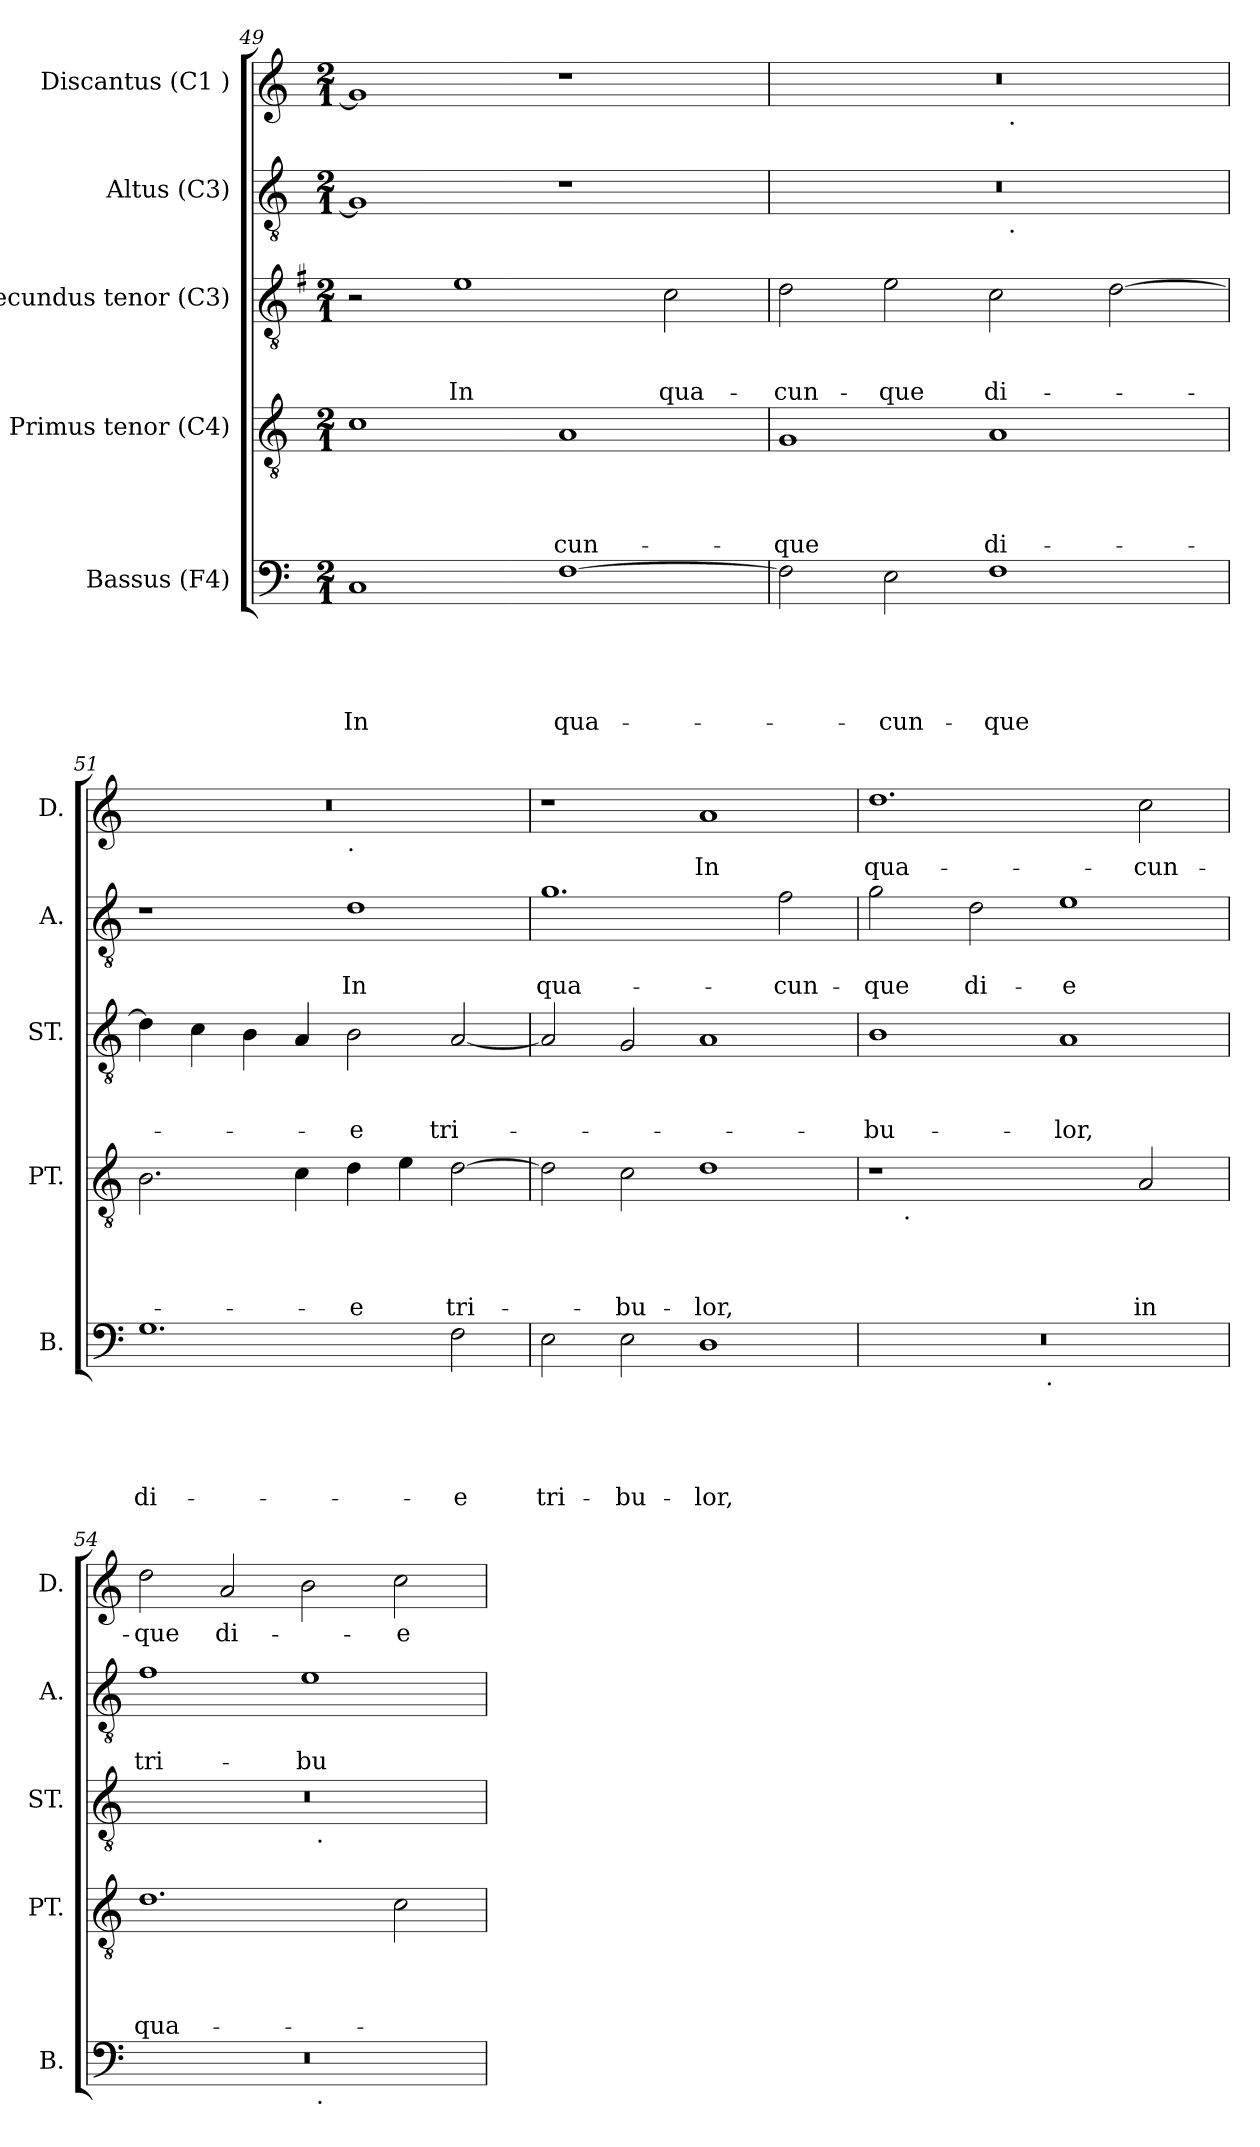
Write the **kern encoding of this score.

**kern	**text	**text	**text	**text	**text	**kern	**text	**text	**text	**text	**kern	**text	**text	**text	**kern	**text	**text	**kern	**text
*part5	*part5	*part5	*part5	*part5	*part5	*part4	*part4	*part4	*part4	*part4	*part3	*part3	*part3	*part3	*part2	*part2	*part2	*part1	*part1
*staff5	*staff5	*staff5	*staff5	*staff5	*staff5	*staff4	*staff4	*staff4	*staff4	*staff4	*staff3	*staff3	*staff3	*staff3	*staff2	*staff2	*staff2	*staff1	*staff1
*I"Bassus (F4)	*	*	*	*	*	*I"Primus tenor (C4)	*	*	*	*	*I"Secundus tenor (C3)	*	*	*	*I"Altus (C3)	*	*	*I"Discantus (C1 )	*
*I'B.	*	*	*	*	*	*I'PT.	*	*	*	*	*I'ST.	*	*	*	*I'A.	*	*	*I'D.	*
*clefF4	*	*	*	*	*	*clefGv2	*	*	*	*	*clefGv2	*	*	*	*clefGv2	*	*	*clefG2	*
*k[]	*	*	*	*	*	*k[]	*	*	*	*	*k[f#]	*	*	*	*k[]	*	*	*k[]	*
*C:	*	*	*	*	*	*C:	*	*	*	*	*G:	*	*	*	*C:	*	*	*C:	*
*M2/1	*	*	*	*	*	*M2/1	*	*	*	*	*M2/1	*	*	*	*M2/1	*	*	*M2/1	*
=49	=49	=49	=49	=49	=49	=49	=49	=49	=49	=49	=49	=49	=49	=49	=49	=49	=49	=49	=49
!	!	!	!	!	!LO:LY:b	!	!	!	!	!	!	!	!	!	!	!	!	!	!
1C	.	.	.	.	In	1c	.	.	.	.	2r	.	.	.	1G]	.	.	1g]	.
!	!	!	!	!	!	!	!	!	!	!	!	!	!	!LO:LY:b	!	!	!	!	!
.	.	.	.	.	.	.	.	.	.	.	1e	.	.	In	.	.	.	.	.
!	!	!	!	!	!LO:LY:b	!	!	!	!	!LO:LY:b	!	!	!	!	!	!	!	!	!
[>1F	.	.	.	.	qua-	1A	.	.	.	-cun-	.	.	.	.	1r	.	.	1r	.
!	!	!	!	!	!	!	!	!	!	!	!	!	!	!LO:LY:b	!	!	!	!	!
.	.	.	.	.	.	.	.	.	.	.	2c\	.	.	qua-	.	.	.	.	.
!!LO:PB:g=z
=50	=50	=50	=50	=50	=50	=50	=50	=50	=50	=50	=50	=50	=50	=50	=50	=50	=50	=50	=50
*	*	*	*	*	*	*	*	*	*	*	*k[]	*	*	*	*	*	*	*	*
*	*	*	*	*	*	*	*	*	*	*	*C:	*	*	*	*	*	*	*	*
!	!	!	!	!	!	!	!	!	!	!LO:LY:b	!	!	!	!LO:LY:b	!	!	!	!	!
*	*	*	*	*	*	*	*	*	*	*	*	*	*	*	*^	*	*	*^	*
2F\]	.	.	.	.	.	1G	.	.	.	-que	2d\	.	.	-cun-	0r	1ryy	.	.	0r	1ryy	.
!	!	!	!	!	!LO:LY:b	!	!	!	!	!	!	!	!	!LO:LY:b	!	!	!	!	!	!	!
2E\	.	.	.	.	-cun-	.	.	.	.	.	2e\	.	.	-que	.	.	.	.	.	.	.
!	!	!	!	!	!LO:LY:b	!	!	!	!	!LO:LY:b	!	!	!	!LO:LY:b	!	!	!	!	!	!	!
1F	.	.	.	.	-que	1A	.	.	.	di-	2c\	.	.	di-	.	32ryy	.	.	.	32ryy	.
!	!	!	!	!	!	!	!	!	!	!	!	!	!	!	!	!	!	!	!	!LO:TX:b:t=.	!
!	!	!	!	!	!	!	!	!	!	!	!	!	!	!	!	!LO:TX:b:t=.	!	!	!	!	!
.	.	.	.	.	.	.	.	.	.	.	.	.	.	.	.	2ryy	.	.	.	2ryy	.
.	.	.	.	.	.	.	.	.	.	.	[>2d\	.	.	.	.	.	.	.	.	.	.
.	.	.	.	.	.	.	.	.	.	.	.	.	.	.	.	4...ryy	.	.	.	4...ryy	.
=51	=51	=51	=51	=51	=51	=51	=51	=51	=51	=51	=51	=51	=51	=51	=51	=51	=51	=51	=51	=51	=51
!	!	!	!	!	!LO:LY:b	!	!	!	!	!	!	!	!	!	!	!	!	!	!	!	!
*	*	*	*	*	*	*	*	*	*	*	*	*	*	*	*v	*v	*	*	*	*	*
1.G	.	.	.	.	di-	2.B\	.	.	.	.	4d\]	.	.	.	1r	.	.	0r	1ryy	.
.	.	.	.	.	.	.	.	.	.	.	4c\	.	.	.	.	.	.	.	.	.
.	.	.	.	.	.	.	.	.	.	.	4B\	.	.	.	.	.	.	.	.	.
.	.	.	.	.	.	4c\	.	.	.	.	4A/	.	.	.	.	.	.	.	.	.
!	!	!	!	!	!	!	!	!	!	!	!	!	!	!	!	!	!	!	!LO:TX:b:t=.	!
!	!	!	!	!	!	!	!	!	!	!LO:LY:b	!	!	!	!LO:LY:b	!	!	!LO:LY:b	!	!	!
.	.	.	.	.	.	4d\	.	.	.	-e	2B\	.	.	-e	1d	.	In	.	1ryy	.
.	.	.	.	.	.	4e\	.	.	.	.	.	.	.	.	.	.	.	.	.	.
!	!	!	!	!	!LO:LY:b	!	!	!	!	!LO:LY:b	!	!	!	!LO:LY:b	!	!	!	!	!	!
2F\	.	.	.	.	-e	[>2d\	.	.	.	tri-	[<2A/	.	.	tri-	.	.	.	.	.	.
=52	=52	=52	=52	=52	=52	=52	=52	=52	=52	=52	=52	=52	=52	=52	=52	=52	=52	=52	=52	=52
!	!	!	!	!	!LO:LY:b	!	!	!	!	!	!	!	!	!	!	!	!LO:LY:b	!	!	!
*	*	*	*	*	*	*	*	*	*	*	*	*	*	*	*	*	*	*v	*v	*
2E\	.	.	.	.	tri-	2d\]	.	.	.	.	2A/]	.	.	.	1.g	.	qua-	1r	.
!	!	!	!	!	!LO:LY:b	!	!	!	!	!LO:LY:b	!	!	!	!	!	!	!	!	!
2E\	.	.	.	.	-bu-	2c\	.	.	.	-bu-	2G/	.	.	.	.	.	.	.	.
!	!	!	!	!	!LO:LY:b	!	!	!	!	!LO:LY:b	!	!	!	!	!	!	!	!	!LO:LY:b
1D	.	.	.	.	-lor,	1d	.	.	.	-lor,	1A	.	.	.	.	.	.	1a	In
!	!	!	!	!	!	!	!	!	!	!	!	!	!	!	!	!	!LO:LY:b	!	!
.	.	.	.	.	.	.	.	.	.	.	.	.	.	.	2f\	.	-cun-	.	.
=53	=53	=53	=53	=53	=53	=53	=53	=53	=53	=53	=53	=53	=53	=53	=53	=53	=53	=53	=53
!	!	!	!	!	!	!	!	!	!	!	!	!	!	!LO:LY:b	!	!	!LO:LY:b	!	!LO:LY:b
*^	*	*	*	*	*	*^	*	*	*	*	*	*	*	*	*	*	*	*	*
0r	2ryy	.	.	.	.	.	1r	8ryy	.	.	.	.	1B	.	.	-bu-	2g\	.	-que	1.dd	qua-
!	!	!	!	!	!	!	!	!LO:TX:b:t=.	!	!	!	!	!	!	!	!	!	!	!	!	!
.	.	.	.	.	.	.	.	1...ryy	.	.	.	.	.	.	.	.	.	.	.	.	.
!	!	!	!	!	!	!	!	!	!	!	!	!	!	!	!	!	!	!	!LO:LY:b	!	!
.	4...ryy	.	.	.	.	.	.	.	.	.	.	.	.	.	.	.	2d\	.	di-	.	.
!	!LO:TX:b:t=.	!	!	!	!	!	!	!	!	!	!	!	!	!	!	!	!	!	!	!	!
.	1ryy	.	.	.	.	.	.	.	.	.	.	.	.	.	.	.	.	.	.	.	.
!	!	!	!	!	!	!	!	!	!	!	!	!	!	!	!	!LO:LY:b	!	!	!LO:LY:b:rj	!	!
.	.	.	.	.	.	.	2ryy	.	.	.	.	.	1A	.	.	-lor,	1e	.	-e	.	.
!	!	!	!	!	!	!	!	!	!	!	!	!LO:LY:b	!	!	!	!	!	!	!	!	!LO:LY:b
.	.	.	.	.	.	.	2A/	.	.	.	.	in	.	.	.	.	.	.	.	2cc\	-cun-
.	32ryy	.	.	.	.	.	.	.	.	.	.	.	.	.	.	.	.	.	.	.	.
!!LO:PB:g=z
=54	=54	=54	=54	=54	=54	=54	=54	=54	=54	=54	=54	=54	=54	=54	=54	=54	=54	=54	=54	=54	=54
!	!	!	!	!	!	!	!	!	!	!	!	!LO:LY:b	!	!	!	!	!	!	!LO:LY:b	!	!LO:LY:b
*	*	*	*	*	*	*	*v	*v	*	*	*	*	*^	*	*	*	*	*	*	*	*
0r	1ryy	.	.	.	.	.	1.d	.	.	.	qua-	0r	1ryy	.	.	.	1f	.	tri-	2dd\	-que
!	!	!	!	!	!	!	!	!	!	!	!	!	!	!	!	!	!	!	!	!	!LO:LY:b
.	.	.	.	.	.	.	.	.	.	.	.	.	.	.	.	.	.	.	.	2a/	di-
!	!	!	!	!	!	!	!	!	!	!	!	!	!	!	!	!	!	!	!LO:LY:b	!	!
.	32ryy	.	.	.	.	.	.	.	.	.	.	.	32ryy	.	.	.	1e	.	-bu-	2b\	.
!	!	!	!	!	!	!	!	!	!	!	!	!	!LO:TX:b:t=.	!	!	!	!	!	!	!	!
!	!LO:TX:b:t=.	!	!	!	!	!	!	!	!	!	!	!	!	!	!	!	!	!	!	!	!
.	2ryy	.	.	.	.	.	.	.	.	.	.	.	2ryy	.	.	.	.	.	.	.	.
!	!	!	!	!	!	!	!	!	!	!	!	!	!	!	!	!	!	!	!	!	!LO:LY:b
.	.	.	.	.	.	.	2c\	.	.	.	.	.	.	.	.	.	.	.	.	2cc\	-e
.	4...ryy	.	.	.	.	.	.	.	.	.	.	.	4...ryy	.	.	.	.	.	.	.	.
*v	*v	*	*	*	*	*	*	*	*	*	*	*v	*v	*	*	*	*	*	*	*	*
=	=	=	=	=	=	=	=	=	=	=	=	=	=	=	=	=	=	=	=
*-	*-	*-	*-	*-	*-	*-	*-	*-	*-	*-	*-	*-	*-	*-	*-	*-	*-	*-	*-
